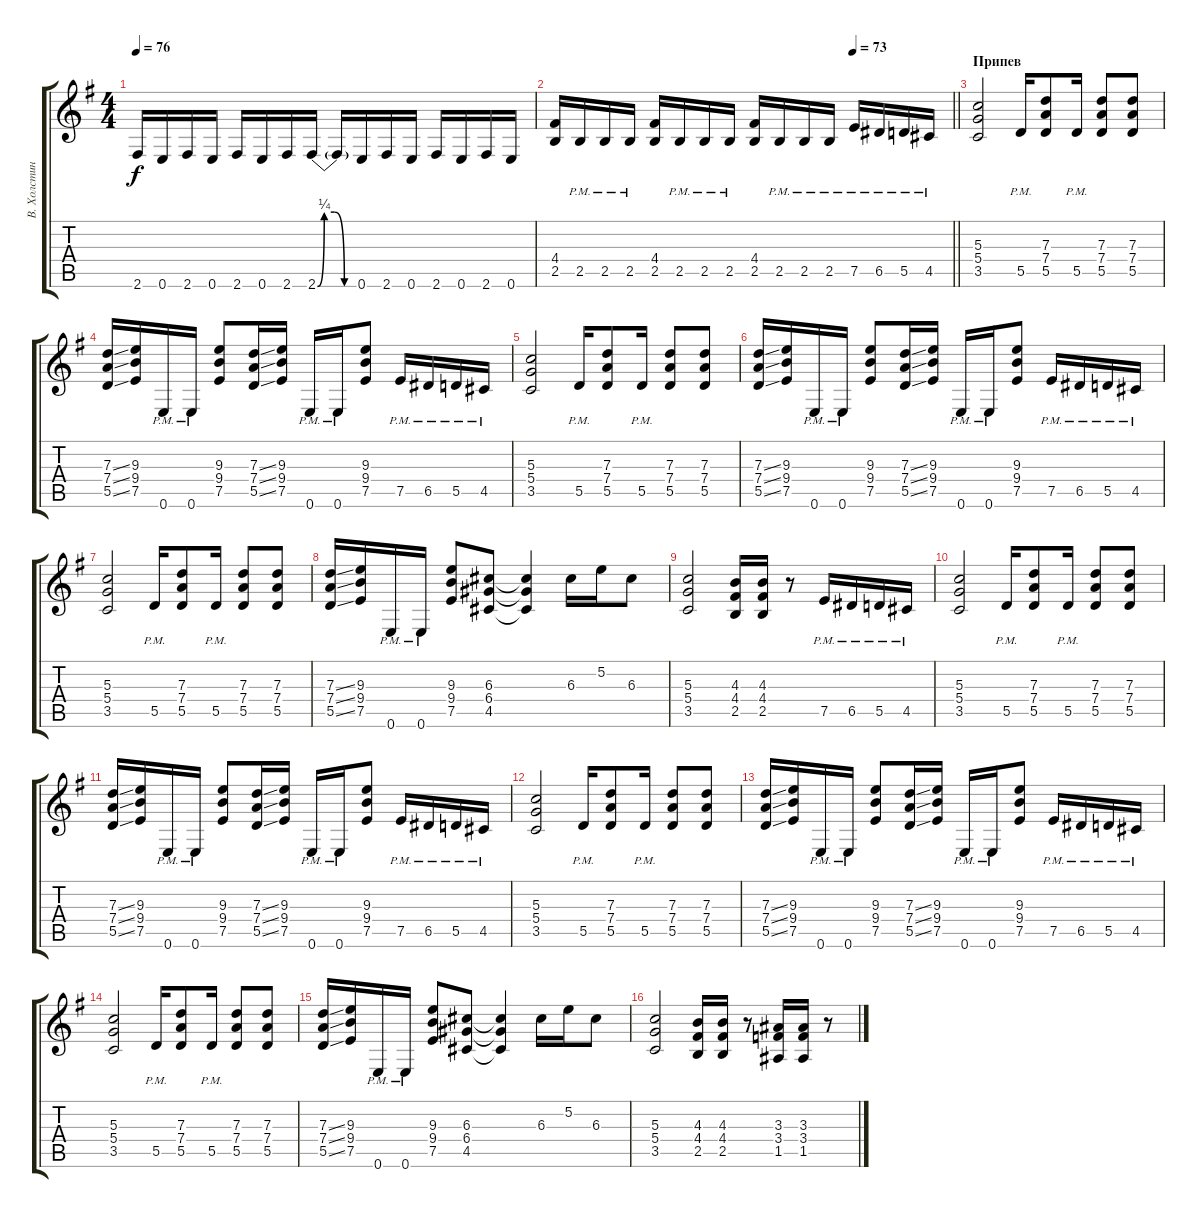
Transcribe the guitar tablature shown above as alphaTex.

\track ("В. Холстинин" "В. Холстин") {instrument distortionguitar}
\staff {score tabs}
\tuning (E4 B3 G3 D3 A2 E2) {hide}
\ts (4 4)
\tempo 76
\clef g2
\ks g
2.6.16{dy f} 0.6.16 2.6.16 0.6.16 2.6.16 0.6.16 2.6.16 2.6{be (custom 0 0 10 1 25 1 40 0 60 0)}.16 2.6{t}.16 0.6.16 2.6.16 0.6.16 2.6.16 0.6.16 2.6.16 0.6.16 |
\tempo (73 0.75)
\barLineRight lightlight
(4.4 2.5).16 2.5{pm}.16 2.5{pm}.16 2.5{pm}.16 (4.4 2.5).16 2.5{pm}.16 2.5{pm}.16 2.5{pm}.16 (4.4 2.5).16 2.5{pm}.16 2.5{pm}.16 2.5{pm}.16 7.5{pm}.16 6.5{pm}.16 5.5{pm}.16 4.5{pm}.16 |
\section ("" "Припев")
(5.3 5.4 3.5).2 5.5{pm}.16 (7.3 7.4 5.5).8 5.5{pm}.16 (7.3 7.4 5.5).8 (7.3 7.4 5.5).8 |
(7.3{ss} 7.4{ss} 5.5{ss}).16 (9.3 9.4 7.5).16 0.6{pm}.16 0.6{pm}.16 (9.3 9.4 7.5).8 (7.3{ss} 7.4{ss} 5.5{ss}).16 (9.3 9.4 7.5).16 0.6{pm}.16 0.6{pm}.16 (9.3 9.4 7.5).8 7.5{pm}.16 6.5{pm}.16 5.5{pm}.16 4.5{pm}.16 |
(5.3 5.4 3.5).2 5.5{pm}.16 (7.3 7.4 5.5).8 5.5{pm}.16 (7.3 7.4 5.5).8 (7.3 7.4 5.5).8 |
(7.3{ss} 7.4{ss} 5.5{ss}).16 (9.3 9.4 7.5).16 0.6{pm}.16 0.6{pm}.16 (9.3 9.4 7.5).8 (7.3{ss} 7.4{ss} 5.5{ss}).16 (9.3 9.4 7.5).16 0.6{pm}.16 0.6{pm}.16 (9.3 9.4 7.5).8 7.5{pm}.16 6.5{pm}.16 5.5{pm}.16 4.5{pm}.16 |
(5.3 5.4 3.5).2 5.5{pm}.16 (7.3 7.4 5.5).8 5.5{pm}.16 (7.3 7.4 5.5).8 (7.3 7.4 5.5).8 |
(7.3{ss} 7.4{ss} 5.5{ss}).16 (9.3 9.4 7.5).16 0.6{pm}.16 0.6{pm}.16 (9.3 9.4 7.5).8 (6.3 6.4 4.5).8 (6.3{t} 6.4{t} 4.5{t}).4 6.3.16 5.2.16 6.3.8 |
(5.3 5.4 3.5).2 (4.3 4.4 2.5).16 (4.3 4.4 2.5).16 r.8 7.5{pm}.16 6.5{pm}.16 5.5{pm}.16 4.5{pm}.16 |
(5.3 5.4 3.5).2 5.5{pm}.16 (7.3 7.4 5.5).8 5.5{pm}.16 (7.3 7.4 5.5).8 (7.3 7.4 5.5).8 |
(7.3{ss} 7.4{ss} 5.5{ss}).16 (9.3 9.4 7.5).16 0.6{pm}.16 0.6{pm}.16 (9.3 9.4 7.5).8 (7.3{ss} 7.4{ss} 5.5{ss}).16 (9.3 9.4 7.5).16 0.6{pm}.16 0.6{pm}.16 (9.3 9.4 7.5).8 7.5{pm}.16 6.5{pm}.16 5.5{pm}.16 4.5{pm}.16 |
(5.3 5.4 3.5).2 5.5{pm}.16 (7.3 7.4 5.5).8 5.5{pm}.16 (7.3 7.4 5.5).8 (7.3 7.4 5.5).8 |
(7.3{ss} 7.4{ss} 5.5{ss}).16 (9.3 9.4 7.5).16 0.6{pm}.16 0.6{pm}.16 (9.3 9.4 7.5).8 (7.3{ss} 7.4{ss} 5.5{ss}).16 (9.3 9.4 7.5).16 0.6{pm}.16 0.6{pm}.16 (9.3 9.4 7.5).8 7.5{pm}.16 6.5{pm}.16 5.5{pm}.16 4.5{pm}.16 |
(5.3 5.4 3.5).2 5.5{pm}.16 (7.3 7.4 5.5).8 5.5{pm}.16 (7.3 7.4 5.5).8 (7.3 7.4 5.5).8 |
(7.3{ss} 7.4{ss} 5.5{ss}).16 (9.3 9.4 7.5).16 0.6{pm}.16 0.6{pm}.16 (9.3 9.4 7.5).8 (6.3 6.4 4.5).8 (6.3{t} 6.4{t} 4.5{t}).4 6.3.16 5.2.16 6.3.8 |
(5.3 5.4 3.5).2 (4.3 4.4 2.5).16 (4.3 4.4 2.5).16 r.8 (3.3 3.4 1.5).16 (3.3 3.4 1.5).16 r.8
